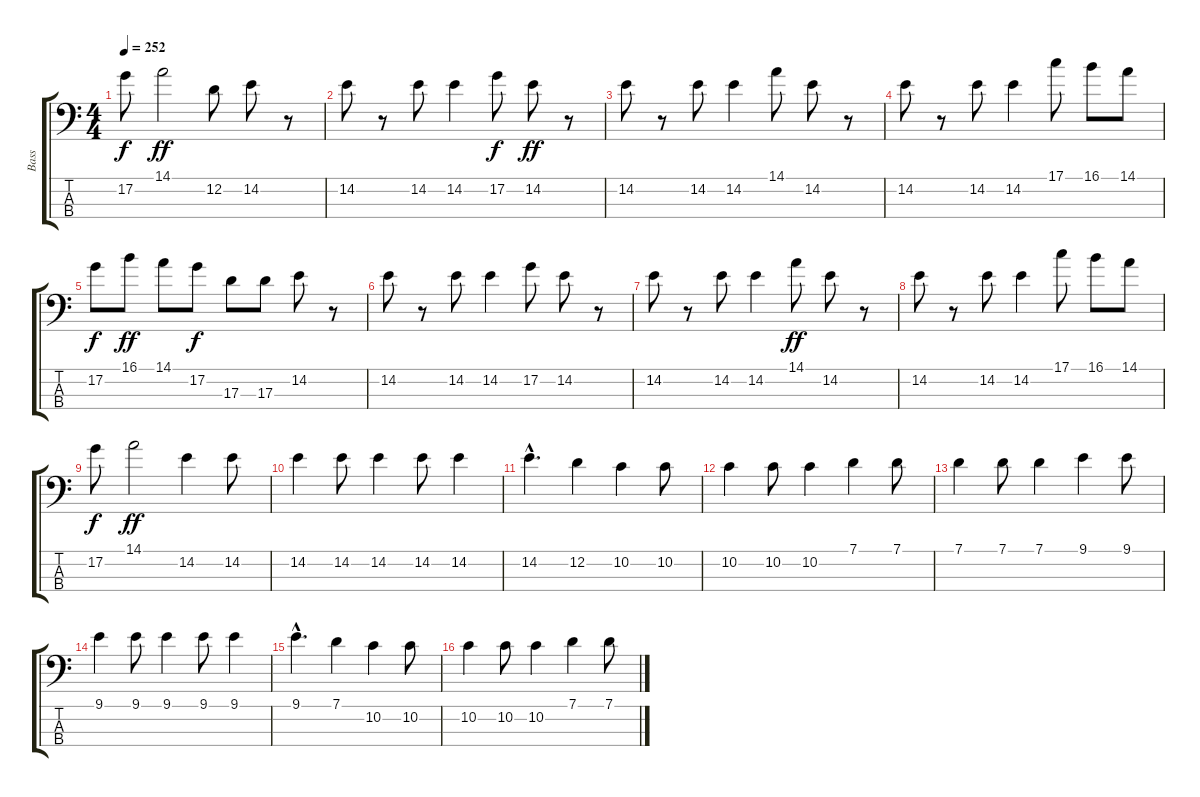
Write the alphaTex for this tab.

\track ("Bass" "Bass") {instrument electricbassfinger}
\staff {score tabs}
\tuning (G2 D2 A1 E1) {hide}
\ts (4 4)
\tempo 252
\clef f4
\ks c
17.2.8{dy f} 14.1.2{dy ff} 12.2.8 14.2.8 r.8 |
14.2.8 r.8 14.2.8 14.2.4 17.2.8{dy f} 14.2.8{dy ff} r.8 |
14.2.8 r.8 14.2.8 14.2.4 14.1.8 14.2.8 r.8 |
14.2.8 r.8 14.2.8 14.2.4 17.1.8 16.1.8 14.1.8 |
17.2.8{dy f} 16.1.8{dy ff} 14.1.8 17.2.8{dy f} 17.3.8 17.3.8 14.2.8 r.8 |
14.2.8 r.8 14.2.8 14.2.4 17.2.8 14.2.8 r.8 |
14.2.8 r.8 14.2.8 14.2.4 14.1.8{dy ff} 14.2.8 r.8 |
14.2.8 r.8 14.2.8 14.2.4 17.1.8 16.1.8 14.1.8 |
17.2.8{dy f} 14.1.2{dy ff} 14.2.4 14.2.8 |
14.2.4 14.2.8 14.2.4 14.2.8 14.2.4 |
14.2{hac}.4{d} 12.2.4 10.2.4 10.2.8 |
10.2.4 10.2.8 10.2.4 7.1.4 7.1.8 |
7.1.4 7.1.8 7.1.4 9.1.4 9.1.8 |
9.1.4 9.1.8 9.1.4 9.1.8 9.1.4 |
9.1{hac}.4{d} 7.1.4 10.2.4 10.2.8 |
10.2.4 10.2.8 10.2.4 7.1.4 7.1.8
